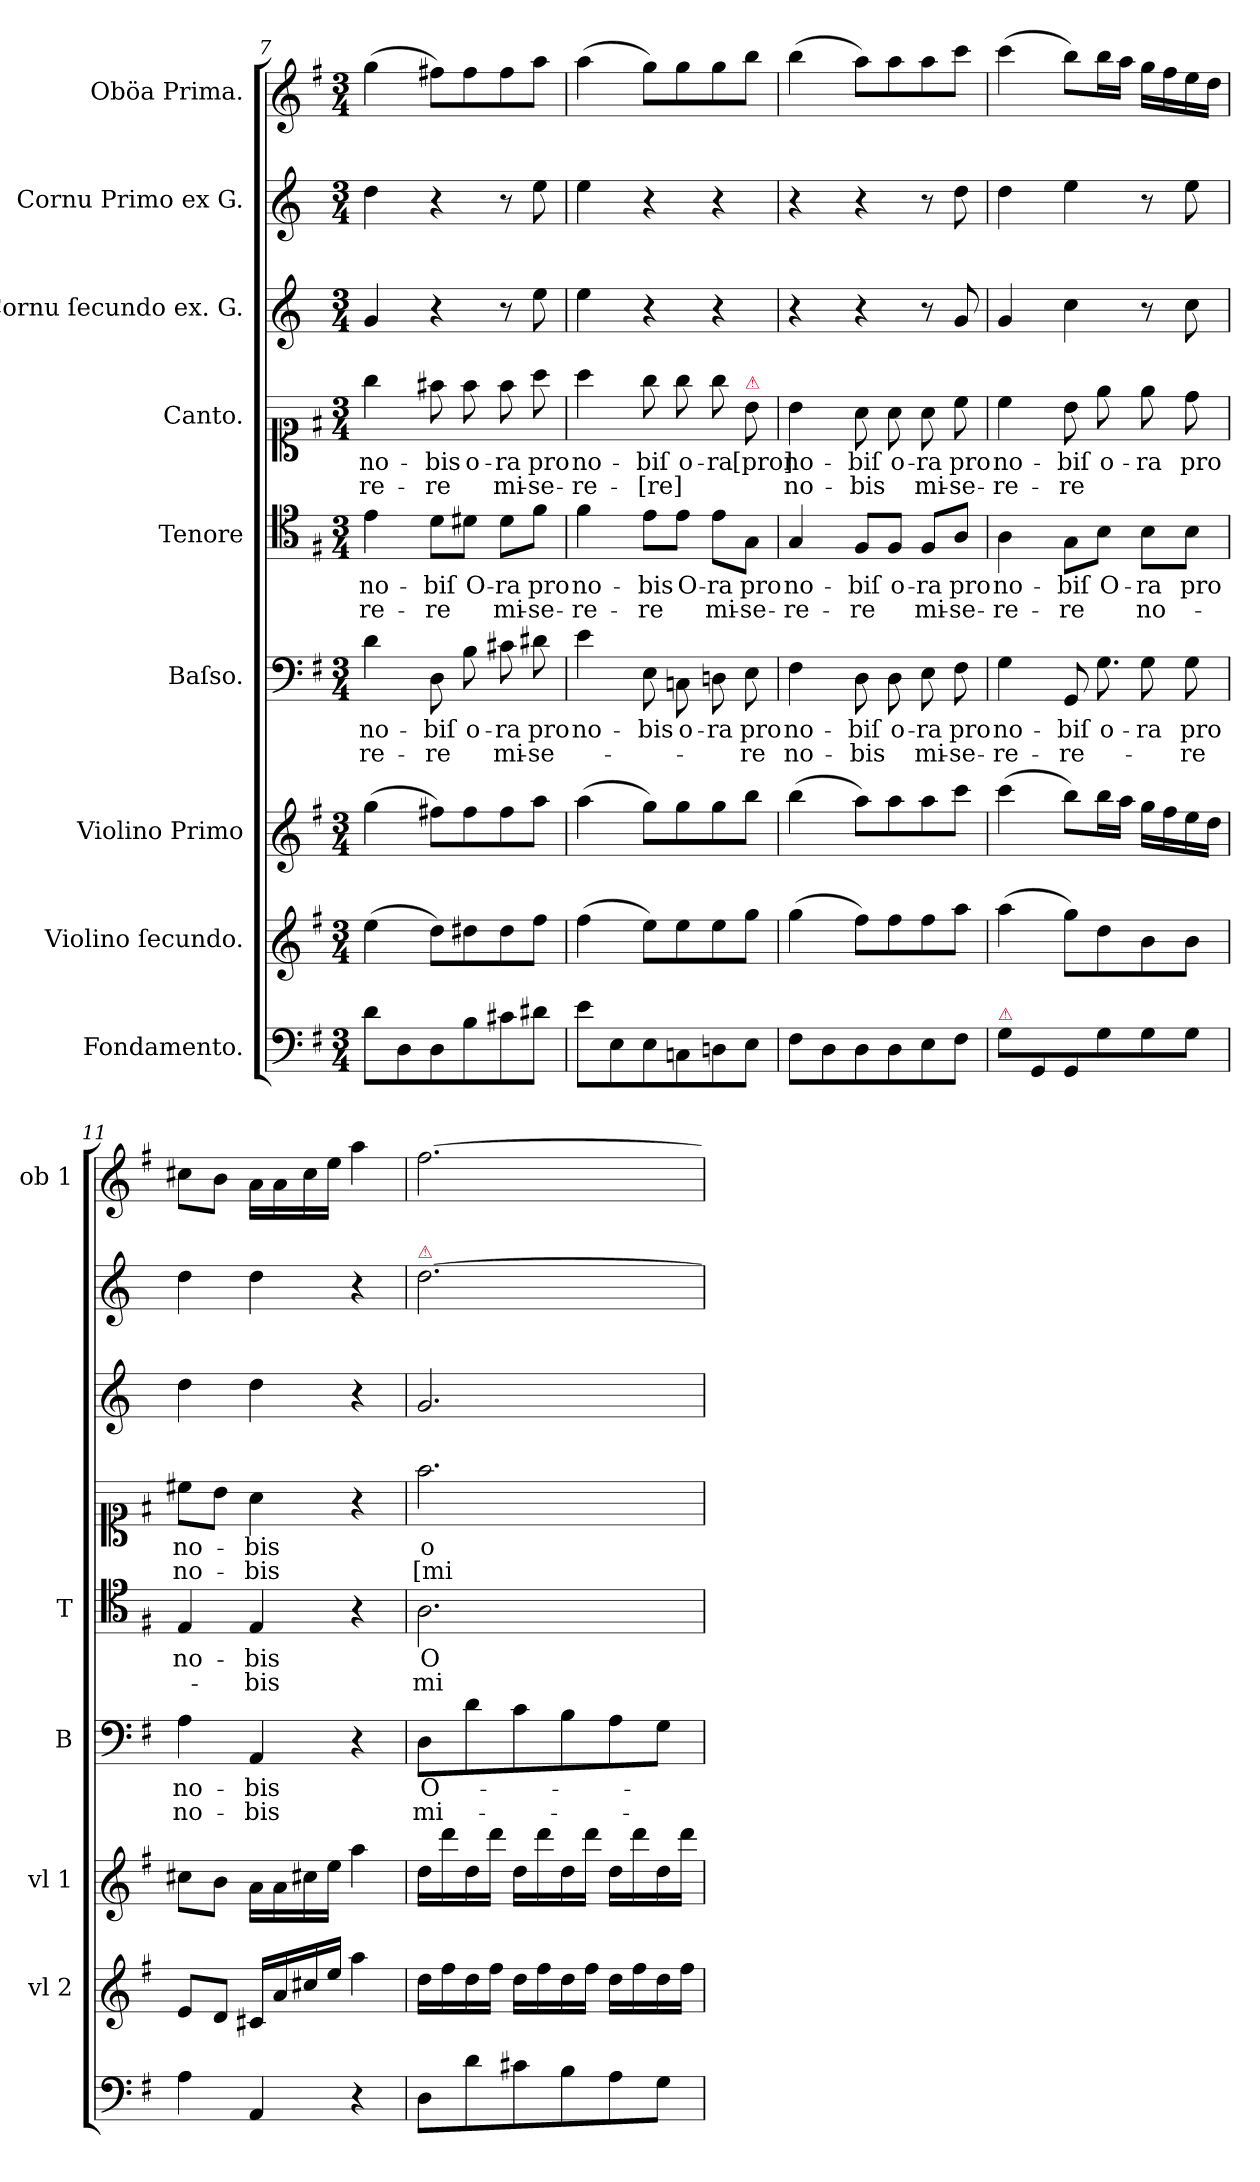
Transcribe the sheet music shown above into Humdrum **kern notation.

**kern	**kern	**kern	**kern	**text	**text	**kern	**text	**text	**kern	**text	**text	**kern	**kern	**kern
*part9	*part8	*part7	*part6	*part6	*part6	*part5	*part5	*part5	*part4	*part4	*part4	*part3	*part2	*part1
*staff9	*staff8	*staff7	*staff6	*staff6	*staff6	*staff5	*staff5	*staff5	*staff4	*staff4	*staff4	*staff3	*staff2	*staff1
*I"Fondamento.	*I"Violino ſecundo.	*I"Violino Primo	*I"Baſso.	*	*	*I"Tenore	*	*	*I"Canto.	*	*	*I"Cornu ſecundo ex. G.	*I"Cornu Primo ex G.	*I"Oböa Prima.
*	*I'vl 2	*I'vl 1	*I'B	*	*	*I'T	*	*	*	*	*	*	*	*I'ob 1
*clefF4	*clefG2	*clefG2	*clefF4	*	*	*clefC4	*	*	*clefC1	*	*	*clefG2	*clefG2	*clefG2
*	*	*	*	*	*	*	*	*	*	*	*	*ITrd3c5	*ITrd3c5	*
*k[f#]	*k[f#]	*k[f#]	*k[f#]	*	*	*k[f#]	*	*	*k[f#]	*	*	*k[f#]	*k[f#]	*k[f#]
*G:	*G:	*G:	*G:	*	*	*	*	*	*G:	*	*	*	*	*G:
*M3/4	*M3/4	*M3/4	*M3/4	*	*	*M3/4	*	*	*M3/4	*	*	*M3/4	*M3/4	*M3/4
=7	=7	=7	=7	=7	=7	=7	=7	=7	=7	=7	=7	=7	=7	=7
8d\L	(4ee\	(4gg\	4d\	no-	-re-	4e\	no-	-re-	4gg\	no-	-re-	4d/	4a\	(4gg\
8D\	.	.	.	.	.	.	.	.	.	.	.	.	.	.
8D\	8dd\L)	8ff#X\L)	8D\	-biſ	-re	8d\L	-biſ	-re	8ff#X\	-bis	-re	4r	4r	8ff#X\L)
8B\	8dd#X\	8ff#\	8B\	o-	.	8d#X\J	O-	.	8ff#\	o-	.	.	.	8ff#\
8c#X\	8dd#\	8ff#\	8c#X\	-ra	mi-	8d#\L	-ra	mi-	8ff#\	-ra	mi-	8r	8r	8ff#\
8d#X\J	8ff#\J	8aa\J	8d#X\	pro	-se-	8f#\J	pro	-se-	8aa\	pro	-se-	8b\	8b\	8aa\J
=8	=8	=8	=8	=8	=8	=8	=8	=8	=8	=8	=8	=8	=8	=8
8e\L	(4ff#\	(4aa\	4e\	no-	.	4f#\	no-	-re-	4aa\	no-	-re-	4b\	4b\	(4aa\
8E\	.	.	.	.	.	.	.	.	.	.	.	.	.	.
8E\	8ee\L)	8gg\L)	8E\	-bis	.	8e\L	-bis	-re	8gg\	-biſ	-[re]	4r	4r	8gg\L)
8Cn\	8ee\	8gg\	8Cn\	o-	.	8e\J	O-	.	8gg\	o-	.	.	.	8gg\
8Dn\	8ee\	8gg\	8Dn\	-ra	.	8e\L	-ra	mi-	8gg\	-ra	.	4r	4r	8gg\
!	!	!	!	!	!	!	!	!	!LO:TX:a:color=crimson:t=⚠	!	!	!	!	!
8E\J	8gg\J	8bb\J	8E\	pro	-re	8G\J	pro	-se-	8b\	[pro]	.	.	.	8bb\J
=9	=9	=9	=9	=9	=9	=9	=9	=9	=9	=9	=9	=9	=9	=9
8F#\L	(4gg\	(4bb\	4F#\	no-	no-	4G/	no-	-re-	4b\	no-	no-	4r	4r	(4bb\
8D\	.	.	.	.	.	.	.	.	.	.	.	.	.	.
8D\	8ff#\L)	8aa\L)	8D\	-biſ	-bis	8F#/L	-biſ	-re	8a\	-biſ	-bis	4r	4r	8aa\L)
8D\	8ff#\	8aa\	8D\	o-	.	8F#/J	o-	.	8a\	o-	.	.	.	8aa\
8E\	8ff#\	8aa\	8E\	-ra	mi-	8F#/L	-ra	mi-	8a\	-ra	mi-	8r	8r	8aa\
8F#\J	8aa\J	8ccc\J	8F#\	pro	-se-	8A/J	pro	-se-	8cc\	pro	-se-	8d/	8a\	8ccc\J
=10	=10	=10	=10	=10	=10	=10	=10	=10	=10	=10	=10	=10	=10	=10
!LO:TX:a:color=crimson:t=⚠	!	!	!	!	!	!	!	!	!	!	!	!	!	!
8G\L	(4aa\	(4ccc\	4G\	no-	-re-	4A\	no-	-re-	4cc\	no-	-re-	4d/	4a\	(4ccc\
8GG/	.	.	.	.	.	.	.	.	.	.	.	.	.	.
8GG/	8gg\L)	8bb\L)	8GG/	-biſ	-re-	8G\L	-biſ	-re	8b\	-biſ	-re	4g\	4b\	8bb\L)
!	!	!	!LO:N:vis=8.	!	!	!	!	!	!	!	!	!	!	!
8G\	8dd\	16bb\L	8G\	o-	.	8B\J	O-	.	8ee\	o-	.	.	.	16bb\L
.	.	16aa\JJ	.	.	.	.	.	.	.	.	.	.	.	16aa\JJ
8G\	8b\	16gg\LL	8G\	-ra	.	8B\L	-ra	no-	8ee\	-ra	.	8r	8r	16gg\LL
.	.	16ff#\	.	.	.	.	.	.	.	.	.	.	.	16ff#\
8G\J	8b\J	16ee\	8G\	pro	-re	8B\J	pro	.	8dd\	pro	.	8g\	8b\	16ee\
.	.	16dd\JJ	.	.	.	.	.	.	.	.	.	.	.	16dd\JJ
=11	=11	=11	=11	=11	=11	=11	=11	=11	=11	=11	=11	=11	=11	=11
4A\	8e/L	8cc#X\L	4A\	no-	no-	4E/	no-	.	8cc#X\L	no-	no-	4a\	4a\	8cc#X\L
.	8d/J	8b\J	.	.	.	.	.	.	8b\J	.	.	.	.	8b\J
4AA/	16c#X/LL	16a\LL	4AA/	-bis	-bis	4E/	-bis	-bis	4a\	-bis	-bis	4a\	4a\	16a\LL
.	16a/	16a\	.	.	.	.	.	.	.	.	.	.	.	16a\
.	16cc#X/	16cc#X\	.	.	.	.	.	.	.	.	.	.	.	16cc#\
.	16ee/JJ	16ee\JJ	.	.	.	.	.	.	.	.	.	.	.	16ee\JJ
4r	4aa\	4aa\	4r	.	.	4r	.	.	4r	.	.	4r	4r	4aa\
=12	=12	=12	=12	=12	=12	=12	=12	=12	=12	=12	=12	=12	=12	=12
!	!	!	!	!	!	!	!	!	!	!	!	!	!LO:TX:a:color=crimson:t=⚠	!
8D\L	16dd\LL	16dd\LL	8D\L	O-	mi-	2.A\	O-	mi-	2.ff#\	o-	[mi-	2.d/	[2.a\	[2.ff#\
.	16ff#\	16ddd\	.	.	.	.	.	.	.	.	.	.	.	.
8d\	16dd\	16dd\	8d\	.	.	.	.	.	.	.	.	.	.	.
.	16ff#\JJ	16ddd\JJ	.	.	.	.	.	.	.	.	.	.	.	.
8c#X\	16dd\LL	16dd\LL	8c\	.	.	.	.	.	.	.	.	.	.	.
.	16ff#\	16ddd\	.	.	.	.	.	.	.	.	.	.	.	.
8B\	16dd\	16dd\	8B\	.	.	.	.	.	.	.	.	.	.	.
.	16ff#\JJ	16ddd\JJ	.	.	.	.	.	.	.	.	.	.	.	.
8A\	16dd\LL	16dd\LL	8A\	.	.	.	.	.	.	.	.	.	.	.
.	16ff#\	16ddd\	.	.	.	.	.	.	.	.	.	.	.	.
8G\J	16dd\	16dd\	8G\J	.	.	.	.	.	.	.	.	.	.	.
.	16ff#\JJ	16ddd\JJ	.	.	.	.	.	.	.	.	.	.	.	.
=	=	=	=	=	=	=	=	=	=	=	=	=	=	=
*-	*-	*-	*-	*-	*-	*-	*-	*-	*-	*-	*-	*-	*-	*-
